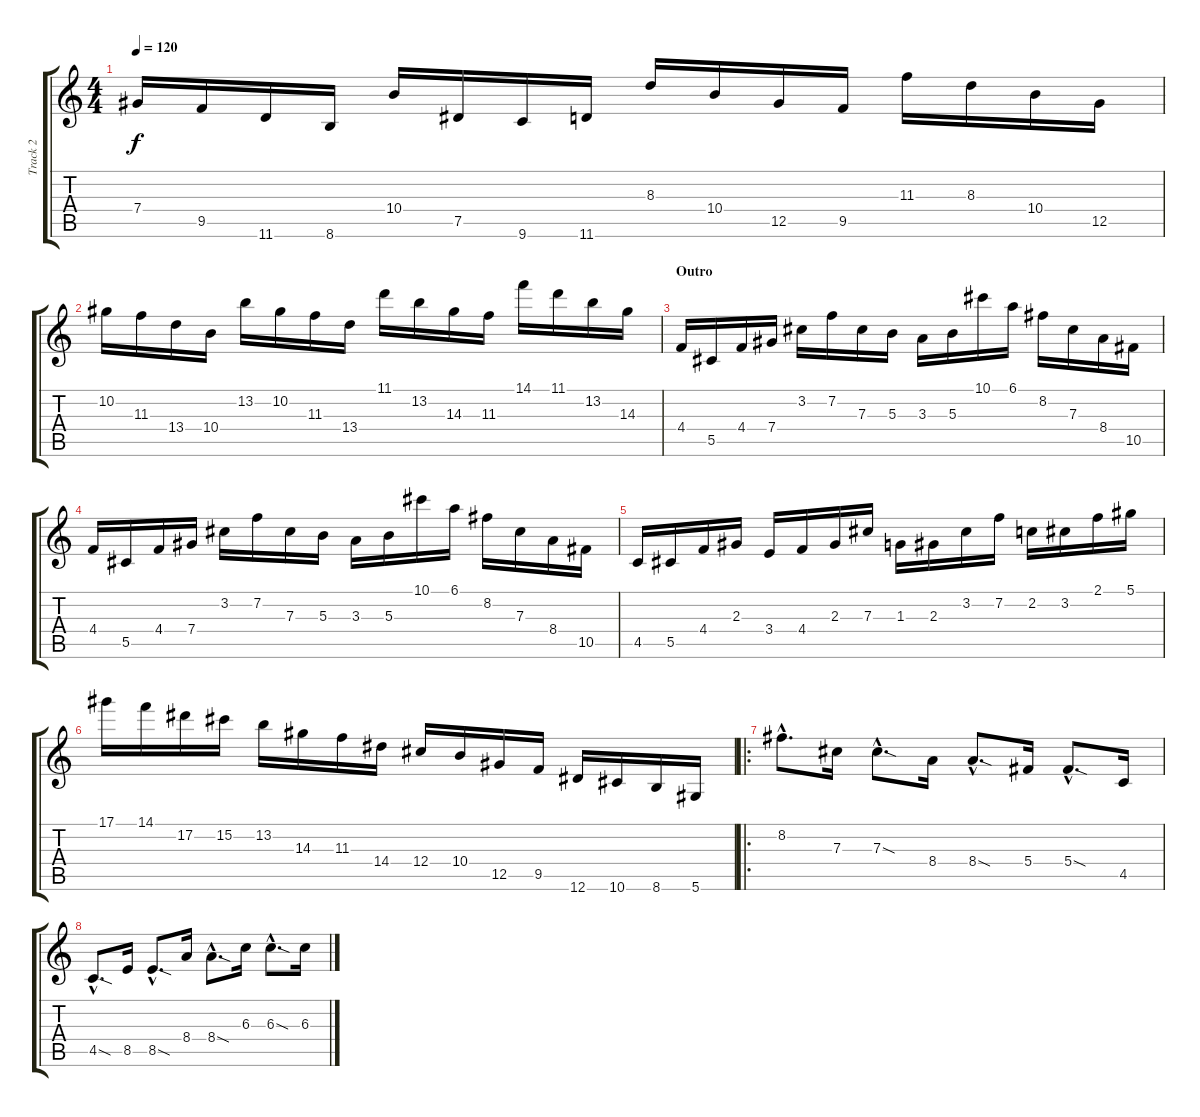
\track ("Track 2" "Track 2") {instrument overdrivenguitar}
\staff {score tabs}
\tuning (Eb4 Bb3 Gb3 Db3 Ab2 Eb2) {hide}
\ts (4 4)
\tempo 120
\clef g2
\ks c
7.4.16{dy f} 9.5.16 11.6.16 8.6.16 10.4.16 7.5.16 9.6.16 11.6.16 8.3.16 10.4.16 12.5.16 9.5.16 11.3.16 8.3.16 10.4.16 12.5.16 |
10.2.16 11.3.16 13.4.16 10.4.16 13.2.16 10.2.16 11.3.16 13.4.16 11.1.16 13.2.16 14.3.16 11.3.16 14.1.16 11.1.16 13.2.16 14.3.16 |
\section ("" "Outro")
4.4.16 5.5.16 4.4.16 7.4.16 3.2.16 7.2.16 7.3.16 5.3.16 3.3.16 5.3.16 10.1.16 6.1.16 8.2.16 7.3.16 8.4.16 10.5.16 |
4.4.16 5.5.16 4.4.16 7.4.16 3.2.16 7.2.16 7.3.16 5.3.16 3.3.16 5.3.16 10.1.16 6.1.16 8.2.16 7.3.16 8.4.16 10.5.16 |
4.5.16 5.5.16 4.4.16 2.3.16 3.4.16 4.4.16 2.3.16 7.3.16 1.3.16 2.3.16 3.2.16 7.2.16 2.2.16 3.2.16 2.1.16 5.1.16 |
17.1.16 14.1.16 17.2.16 15.2.16 13.2.16 14.3.16 11.3.16 14.4.16 12.4.16 10.4.16 12.5.16 9.5.16 12.6.16 10.6.16 8.6.16 5.6.16 |
\ro
8.2{hac}.8{d} 7.3.16 7.3{sod hac}.8{d} 8.4.16 8.4{sod hac}.8{d} 5.4.16 5.4{sod hac}.8{d} 4.5.16 |
4.5{sod hac}.8{d} 8.5.16 8.5{sod hac}.8{d} 8.4.16 8.4{sod hac}.8{d} 6.3.16 6.3{sod hac}.8{d} 6.3.16
